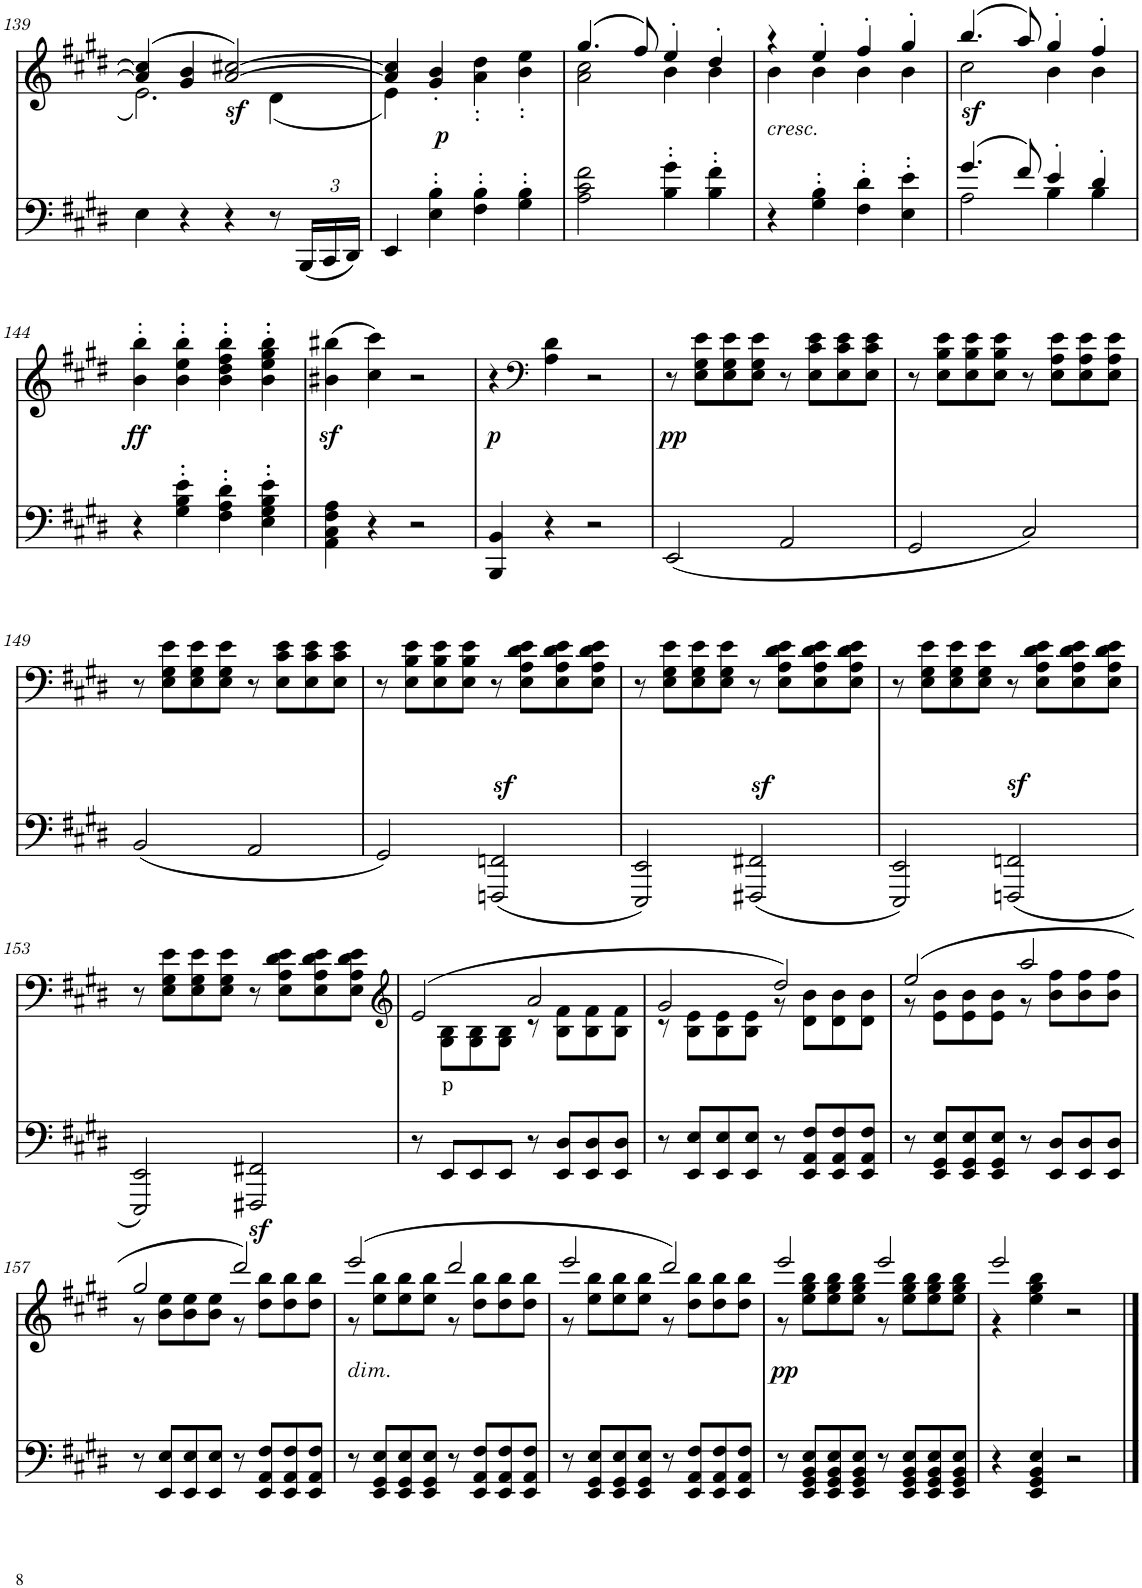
**kern	**kern	**text	**dynam
*part2	*part1	*part1	*part1
*staff2	*staff1	*staff1	*staff1
*I"piano	*I"piano	*	*
*I'Pno	*I'Pno	*	*
!!LO:PB:g=z
*clefF4	*clefG2	*	*
*k[f#c#g#d#]	*k[f#c#g#d#]	*	*
*E:	*E:	*	*
*M4/4	*M4/4	*	*
=139	=139	=139	=139
*	*^	*	*
!	!	!	!LO:LY:b	!
4E\	(4a/] 4cc/]	2.e\	f	.
4r	4g#/ 4b/	.	.	.
!	!	!	!	!LO:DY:b
4r	[2a/ [2cc#X/)	.	.	sf
8r	.	(4d#\	.	.
*Xbrackettup	*	*	*	*
(24BBB/LL	.	.	.	.
24CC#/	.	.	.	.
24DD#/JJ)	.	.	.	.
=140	=140	=140	=140	=140
!	!	!	!LO:LY:b	!
4EE/	4a/] 4cc#/]	4e\)	f	.
!	!	!	!LO:LY:b	!LO:DY:b
4E\' 4B\'	2.ryy	4g#/'< 4b/'<	p	p
4F#\' 4B\'	.	4a\' 4dd#\'	.	.
4G#\' 4B\'	.	4b\' 4ee\'	.	.
=141	=141	=141	=141	=141
2A\ 2c#\ 2f#\	(4.gg#/	2a\ 2cc#\	.	.
.	8ff#/)	.	.	.
4B\' 4g#\'	4ee'/	4b\	.	.
4B\' 4f#\'	4dd#'/	4b\	.	.
=142	=142	=142	=142	=142
!	!LO:TX:b:i:t=cresc.	!	!	!
!	!	!	!LO:LY:b	!
4r	4r	4b\	<	.
4G#\' 4B\'	4ee'/	4b\	.	.
4F#\' 4d#\'	4ff#'/	4b\	.	.
4E\' 4e\'	4gg#'/	4b\	.	.
=143	=143	=143	=143	=143
*^	*	*	*	*
!	!	!	!	!	!LO:DY:b
(4.g#/	2A\	(4.bb/	2cc#\	.	sf
8f#/)	.	8aa/)	.	.	.
4e'/	4B\	4gg#'/	4b\	.	.
4d#'/	4B\	4ff#'/	4b\	.	.
!!LO:LB:g=z
=144	=144	=144	=144	=144	=144
!	!	!	!	!LO:LY:b	!LO:DY:b
*v	*v	*	*	*	*
*	*v	*v	*	*
4r	4b\' 4bb\'	ff	ff
4G#\' 4B\' 4e\'	4b\' 4ee\' 4bb\'	.	.
4F#\' 4A\' 4d#\'	4b\' 4dd#\' 4ff#\' 4bb\'	.	.
4E\' 4G#\' 4B\' 4e\'	4b\' 4ee\' 4gg#\' 4bb\'	.	.
=145	=145	=145	=145
4AA\ 4C#\ 4F#\ 4A\	(4b#X\z< 4bb#X\z<	.	.
4r	4cc#\ 4ccc#\)	.	.
2r	2r	.	.
=146	=146	=146	=146
!	!	!	!LO:DY:b
4BBB/ 4BB/	4r	.	p
*	*clefF4	*	*
!	!	!LO:LY:b	!
4r	4A\ 4d#\	p	.
2r	2r	.	.
=147	=147	=147	=147
!	!	!	!LO:DY:b
(2EE/	8r	.	pp
!	!	!LO:LY:b	!
.	8E\ 8G#\ 8e\L	pp	.
.	8E\ 8G#\ 8e\	.	.
.	8E\ 8G#\ 8e\J	.	.
2AA/	8r	.	.
.	8E\ 8c#\ 8e\L	.	.
.	8E\ 8c#\ 8e\	.	.
.	8E\ 8c#\ 8e\J	.	.
=148	=148	=148	=148
2GG#/	8r	.	.
.	8E\ 8B\ 8e\L	.	.
.	8E\ 8B\ 8e\	.	.
.	8E\ 8B\ 8e\J	.	.
2C#/)	8r	.	.
.	8E\ 8A\ 8e\L	.	.
.	8E\ 8A\ 8e\	.	.
.	8E\ 8A\ 8e\J	.	.
!!LO:LB:g=z
=149	=149	=149	=149
(2BB/	8r	.	.
.	8E\ 8G#\ 8e\L	.	.
.	8E\ 8G#\ 8e\	.	.
.	8E\ 8G#\ 8e\J	.	.
2AA/	8r	.	.
.	8E\ 8c#\ 8e\L	.	.
.	8E\ 8c#\ 8e\	.	.
.	8E\ 8c#\ 8e\J	.	.
=150	=150	=150	=150
2GG#/)	8r	.	.
.	8E\ 8B\ 8e\L	.	.
.	8E\ 8B\ 8e\	.	.
.	8E\ 8B\ 8e\J	.	.
(2FFFn/z> 2FFn/z>	8r	.	.
.	8E\ 8A\ 8d#\ 8e\L	.	.
.	8E\ 8A\ 8d#\ 8e\	.	.
.	8E\ 8A\ 8d#\ 8e\J	.	.
=151	=151	=151	=151
2EEE/ 2EE/)	8r	.	.
.	8E\ 8G#\ 8e\L	.	.
.	8E\ 8G#\ 8e\	.	.
.	8E\ 8G#\ 8e\J	.	.
(2FFF#X/z> 2FF#X/z>	8r	.	.
.	8E\ 8A\ 8d#\ 8e\L	.	.
.	8E\ 8A\ 8d#\ 8e\	.	.
.	8E\ 8A\ 8d#\ 8e\J	.	.
=152	=152	=152	=152
2EEE/ 2EE/)	8r	.	.
.	8E\ 8G#\ 8e\L	.	.
.	8E\ 8G#\ 8e\	.	.
.	8E\ 8G#\ 8e\J	.	.
(2FFFn/z> 2FFn/z>	8r	.	.
.	8E\ 8A\ 8d#\ 8e\L	.	.
.	8E\ 8A\ 8d#\ 8e\	.	.
.	8E\ 8A\ 8d#\ 8e\J	.	.
!!LO:LB:g=z
=153	=153	=153	=153
2EEE/ 2EE/)	8r	.	.
.	8E\ 8G#\ 8e\L	.	.
.	8E\ 8G#\ 8e\	.	.
.	8E\ 8G#\ 8e\J	.	.
2FFF#X/z< 2FF#X/z<	8r	.	.
.	8E\ 8A\ 8d#\ 8e\L	.	.
.	8E\ 8A\ 8d#\ 8e\	.	.
.	8E\ 8A\ 8d#\ 8e\J	.	.
=154	=154	=154	=154
*	*clefG2	*	*
*	*^	*	*
8r	(2e/	8ryy	.	.
!	!	!	!LO:LY:b	!
8EE/L	.	8G#\ 8B\L	p	.
8EE/	.	8G#\ 8B\	.	.
8EE/J	.	8G#\ 8B\J	.	.
8r	2a/	8r	.	.
8EE/ 8D#/L	.	8B\ 8f#\L	.	.
8EE/ 8D#/	.	8B\ 8f#\	.	.
8EE/ 8D#/J	.	8B\ 8f#\J	.	.
=155	=155	=155	=155	=155
8r	2g#/	8r	.	.
8EE/ 8E/L	.	8B\ 8e\L	.	.
8EE/ 8E/	.	8B\ 8e\	.	.
8EE/ 8E/J	.	8B\ 8e\J	.	.
8r	2dd#/)	8r	.	.
8EE/ 8AA/ 8F#/L	.	8d#\ 8b\L	.	.
8EE/ 8AA/ 8F#/	.	8d#\ 8b\	.	.
8EE/ 8AA/ 8F#/J	.	8d#\ 8b\J	.	.
=156	=156	=156	=156	=156
8r	(2ee/	8r	.	.
8EE/ 8GG#/ 8E/L	.	8e\ 8b\L	.	.
8EE/ 8GG#/ 8E/	.	8e\ 8b\	.	.
8EE/ 8GG#/ 8E/J	.	8e\ 8b\J	.	.
8r	2aa/	8r	.	.
8EE/ 8D#/L	.	8b\ 8ff#\L	.	.
8EE/ 8D#/	.	8b\ 8ff#\	.	.
8EE/ 8D#/J	.	8b\ 8ff#\J	.	.
!!LO:LB:g=z	!!
=157	=157	=157	=157	=157
8r	2gg#/	8r	.	.
8EE/ 8E/L	.	8b\ 8ee\L	.	.
8EE/ 8E/	.	8b\ 8ee\	.	.
8EE/ 8E/J	.	8b\ 8ee\J	.	.
8r	2ddd#/)	8r	.	.
8EE/ 8AA/ 8F#/L	.	8dd#\ 8bb\L	.	.
8EE/ 8AA/ 8F#/	.	8dd#\ 8bb\	.	.
8EE/ 8AA/ 8F#/J	.	8dd#\ 8bb\J	.	.
=158	=158	=158	=158	=158
!	!LO:TX:b:i:t=dim.	!	!	!
!	!	!	!LO:LY:b	!
8r	(2eee/	8r	>	.
8EE/ 8GG#/ 8E/L	.	8ee\ 8bb\L	.	.
8EE/ 8GG#/ 8E/	.	8ee\ 8bb\	.	.
8EE/ 8GG#/ 8E/J	.	8ee\ 8bb\J	.	.
8r	2ddd#/	8r	.	.
8EE/ 8AA/ 8F#/L	.	8dd#\ 8bb\L	.	.
8EE/ 8AA/ 8F#/	.	8dd#\ 8bb\	.	.
8EE/ 8AA/ 8F#/J	.	8dd#\ 8bb\J	.	.
=159	=159	=159	=159	=159
8r	2eee/	8r	.	.
8EE/ 8GG#/ 8E/L	.	8ee\ 8bb\L	.	.
8EE/ 8GG#/ 8E/	.	8ee\ 8bb\	.	.
8EE/ 8GG#/ 8E/J	.	8ee\ 8bb\J	.	.
8r	2ddd#/)	8r	.	.
8EE/ 8AA/ 8F#/L	.	8dd#\ 8bb\L	.	.
8EE/ 8AA/ 8F#/	.	8dd#\ 8bb\	.	.
8EE/ 8AA/ 8F#/J	.	8dd#\ 8bb\J	.	.
=160	=160	=160	=160	=160
!	!	!	!LO:LY:b	!LO:DY:b
8r	2eee/	8r	pp	pp
8EE/ 8GG#/ 8BB/ 8E/L	.	8ee\ 8gg#\ 8bb\L	.	.
8EE/ 8GG#/ 8BB/ 8E/	.	8ee\ 8gg#\ 8bb\	.	.
8EE/ 8GG#/ 8BB/ 8E/J	.	8ee\ 8gg#\ 8bb\J	.	.
8r	2eee/	8r	.	.
8EE/ 8GG#/ 8BB/ 8E/L	.	8ee\ 8gg#\ 8bb\L	.	.
8EE/ 8GG#/ 8BB/ 8E/	.	8ee\ 8gg#\ 8bb\	.	.
8EE/ 8GG#/ 8BB/ 8E/J	.	8ee\ 8gg#\ 8bb\J	.	.
=161	=161	=161	=161	=161
4r	2eee/	4r	.	.
4EE/ 4GG#/ 4BB/ 4E/	.	4ee\ 4gg#\ 4bb\	.	.
2r	2r	2ryy	.	.
*	*v	*v	*	*
==	==	==	==
*-	*-	*-	*-
